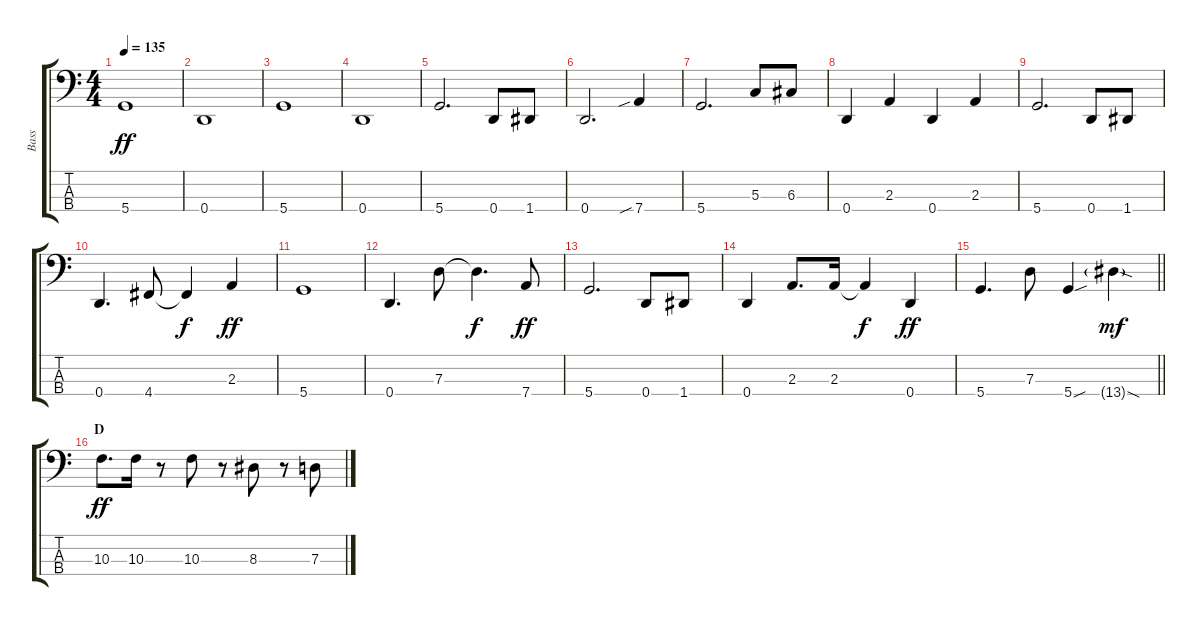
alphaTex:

\track ("Bass" "Bass") {instrument electricbasspick}
\staff {score tabs}
\tuning (F2 C2 G1 D1) {hide}
\ts (4 4)
\tempo 135
\clef f4
\ks c
5.4.1{dy ff} |
0.4.1 |
5.4.1 |
0.4.1 |
5.4.2{d} 0.4.8 1.4.8 |
0.4.2{d} 7.4{sib}.4 |
5.4.2{d} 5.3.8 6.3.8 |
0.4.4 2.3.4 0.4.4 2.3.4 |
5.4.2{d} 0.4.8 1.4.8 |
0.4.4{d} 4.4.8 4.4{t}.4{dy f} 2.3.4{dy ff} |
5.4.1 |
0.4.4{d} 7.3.8 7.3{t}.4{d dy f} 7.4.8{dy ff} |
5.4.2{d} 0.4.8 1.4.8 |
0.4.4 2.3.8{d} 2.3.16 2.3{t}.4{dy f} 0.4.4{dy ff} |
\barLineRight lightlight
5.4.4{d} 7.3.8 5.4{sou}.4 13.4{sod g}.4{dy mf} |
\section ("" "D")
10.3.8{d dy ff} 10.3.16 r.8 10.3.8 r.8 8.3.8 r.8 7.3.8
